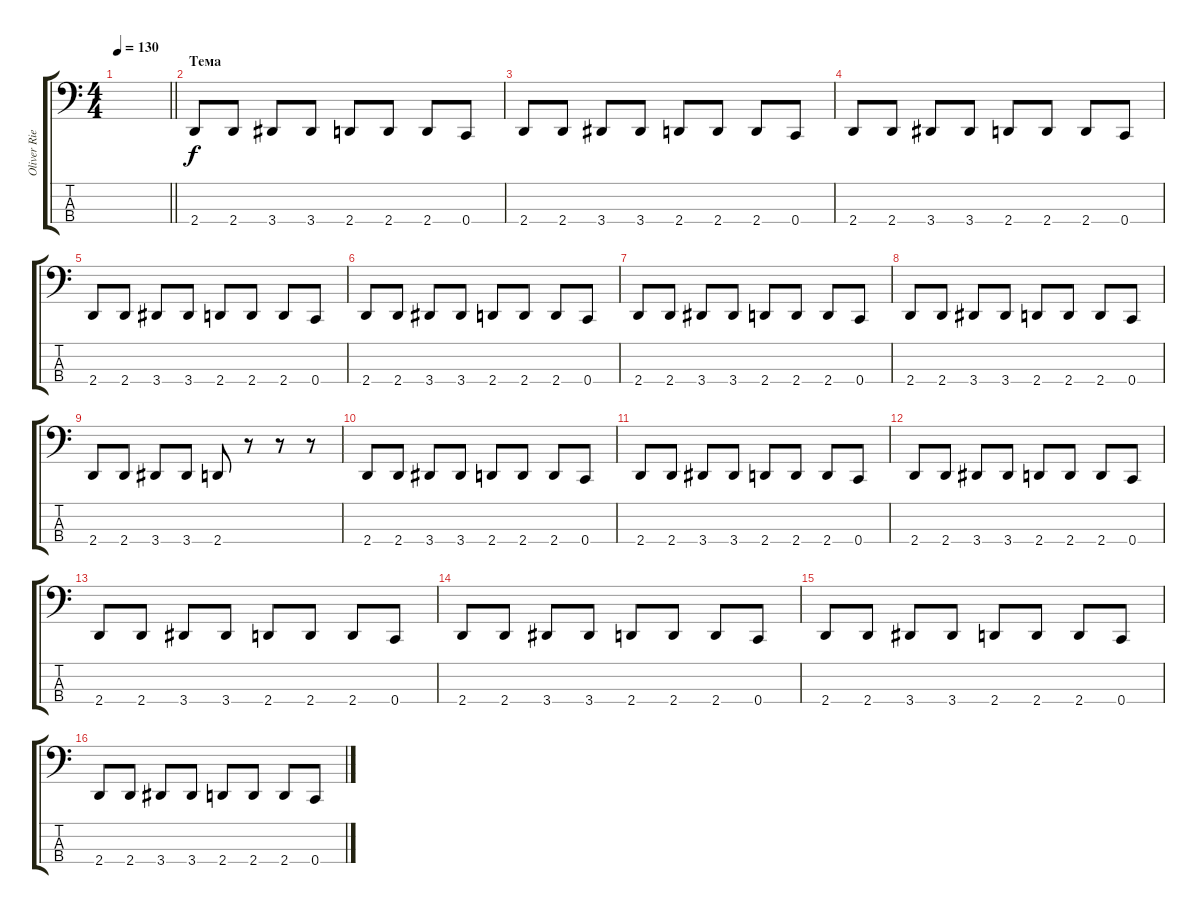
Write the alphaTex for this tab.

\track ("Oliver Riedel" "Oliver Rie") {instrument electricbassfinger}
\staff {score tabs}
\tuning (G2 C2 G1 C1) {hide}
\ts (4 4)
\tempo 130
\clef f4
\barLineRight lightlight
\ks c
|
\section ("" "Тема")
2.4.8 2.4.8 3.4.8 3.4.8 2.4.8 2.4.8 2.4.8 0.4.8 |
2.4.8 2.4.8 3.4.8 3.4.8 2.4.8 2.4.8 2.4.8 0.4.8 |
2.4.8 2.4.8 3.4.8 3.4.8 2.4.8 2.4.8 2.4.8 0.4.8 |
2.4.8 2.4.8 3.4.8 3.4.8 2.4.8 2.4.8 2.4.8 0.4.8 |
2.4.8 2.4.8 3.4.8 3.4.8 2.4.8 2.4.8 2.4.8 0.4.8 |
2.4.8 2.4.8 3.4.8 3.4.8 2.4.8 2.4.8 2.4.8 0.4.8 |
2.4.8 2.4.8 3.4.8 3.4.8 2.4.8 2.4.8 2.4.8 0.4.8 |
2.4.8 2.4.8 3.4.8 3.4.8 2.4.8 r.8 r.8 r.8 |
2.4.8 2.4.8 3.4.8 3.4.8 2.4.8 2.4.8 2.4.8 0.4.8 |
2.4.8 2.4.8 3.4.8 3.4.8 2.4.8 2.4.8 2.4.8 0.4.8 |
2.4.8 2.4.8 3.4.8 3.4.8 2.4.8 2.4.8 2.4.8 0.4.8 |
2.4.8 2.4.8 3.4.8 3.4.8 2.4.8 2.4.8 2.4.8 0.4.8 |
2.4.8 2.4.8 3.4.8 3.4.8 2.4.8 2.4.8 2.4.8 0.4.8 |
2.4.8 2.4.8 3.4.8 3.4.8 2.4.8 2.4.8 2.4.8 0.4.8 |
2.4.8 2.4.8 3.4.8 3.4.8 2.4.8 2.4.8 2.4.8 0.4.8
